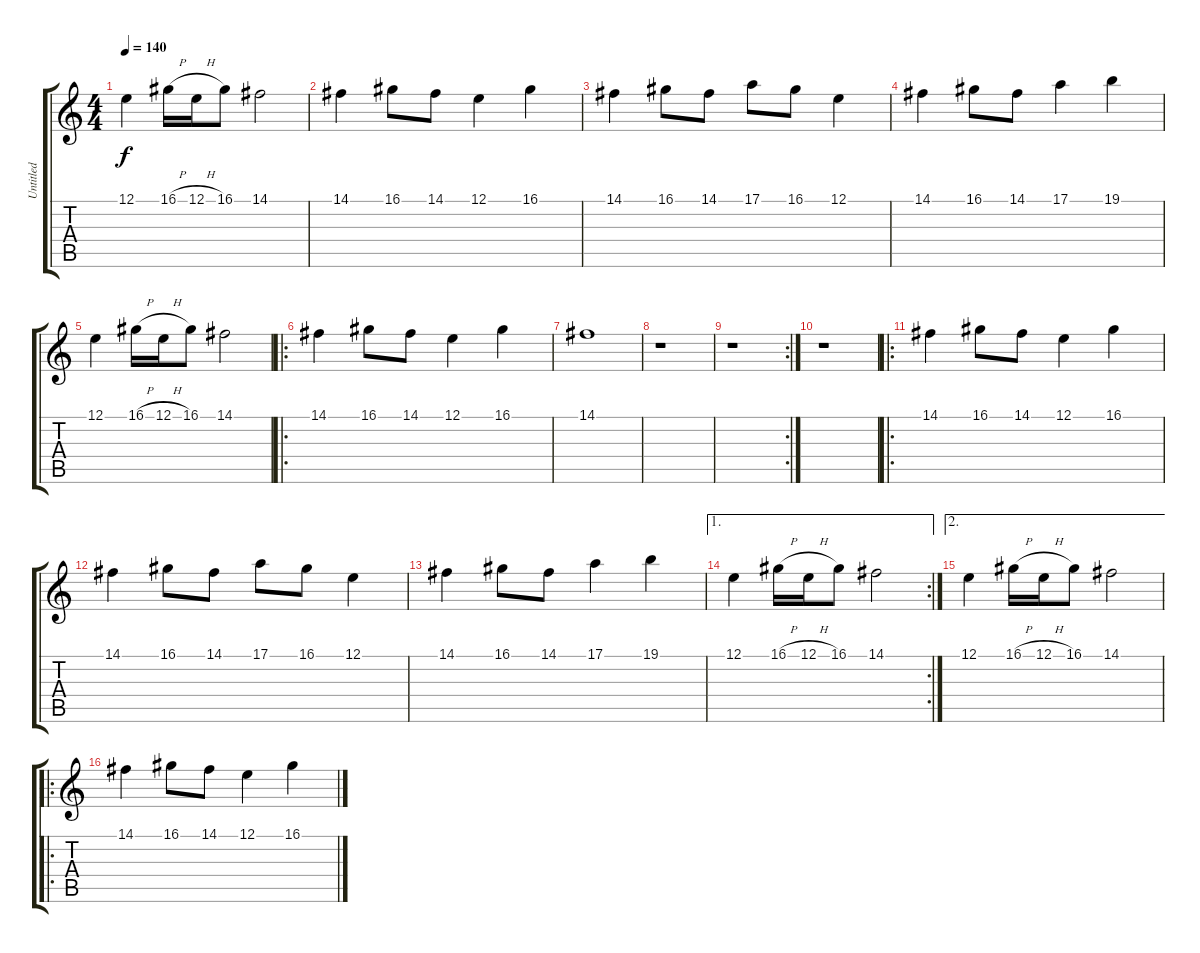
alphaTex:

\track ("Untitled" "Untitled") {instrument piccolo}
\staff {score tabs}
\tuning (E4 B3 G3 D3 A2 E2) {hide}
\ts (4 4)
\tempo 140
\clef g2
\ks c
12.1.4{dy f} 16.1{h}.16 12.1{h}.16 16.1.8 14.1.2 |
14.1.4 16.1.8 14.1.8 12.1.4 16.1.4 |
14.1.4 16.1.8 14.1.8 17.1.8 16.1.8 12.1.4 |
14.1.4 16.1.8 14.1.8 17.1.4 19.1.4 |
12.1.4 16.1{h}.16 12.1{h}.16 16.1.8 14.1.2 |
\ro
14.1.4 16.1.8 14.1.8 12.1.4 16.1.4 |
14.1.1 |
r.1 |
\rc 2
r.1 |
r.1 |
\ro
14.1.4 16.1.8 14.1.8 12.1.4 16.1.4 |
14.1.4 16.1.8 14.1.8 17.1.8 16.1.8 12.1.4 |
14.1.4 16.1.8 14.1.8 17.1.4 19.1.4 |
\ae 1
\rc 2
12.1.4 16.1{h}.16 12.1{h}.16 16.1.8 14.1.2 |
\ae 2
12.1.4 16.1{h}.16 12.1{h}.16 16.1.8 14.1.2 |
\ro
14.1.4 16.1.8 14.1.8 12.1.4 16.1.4
